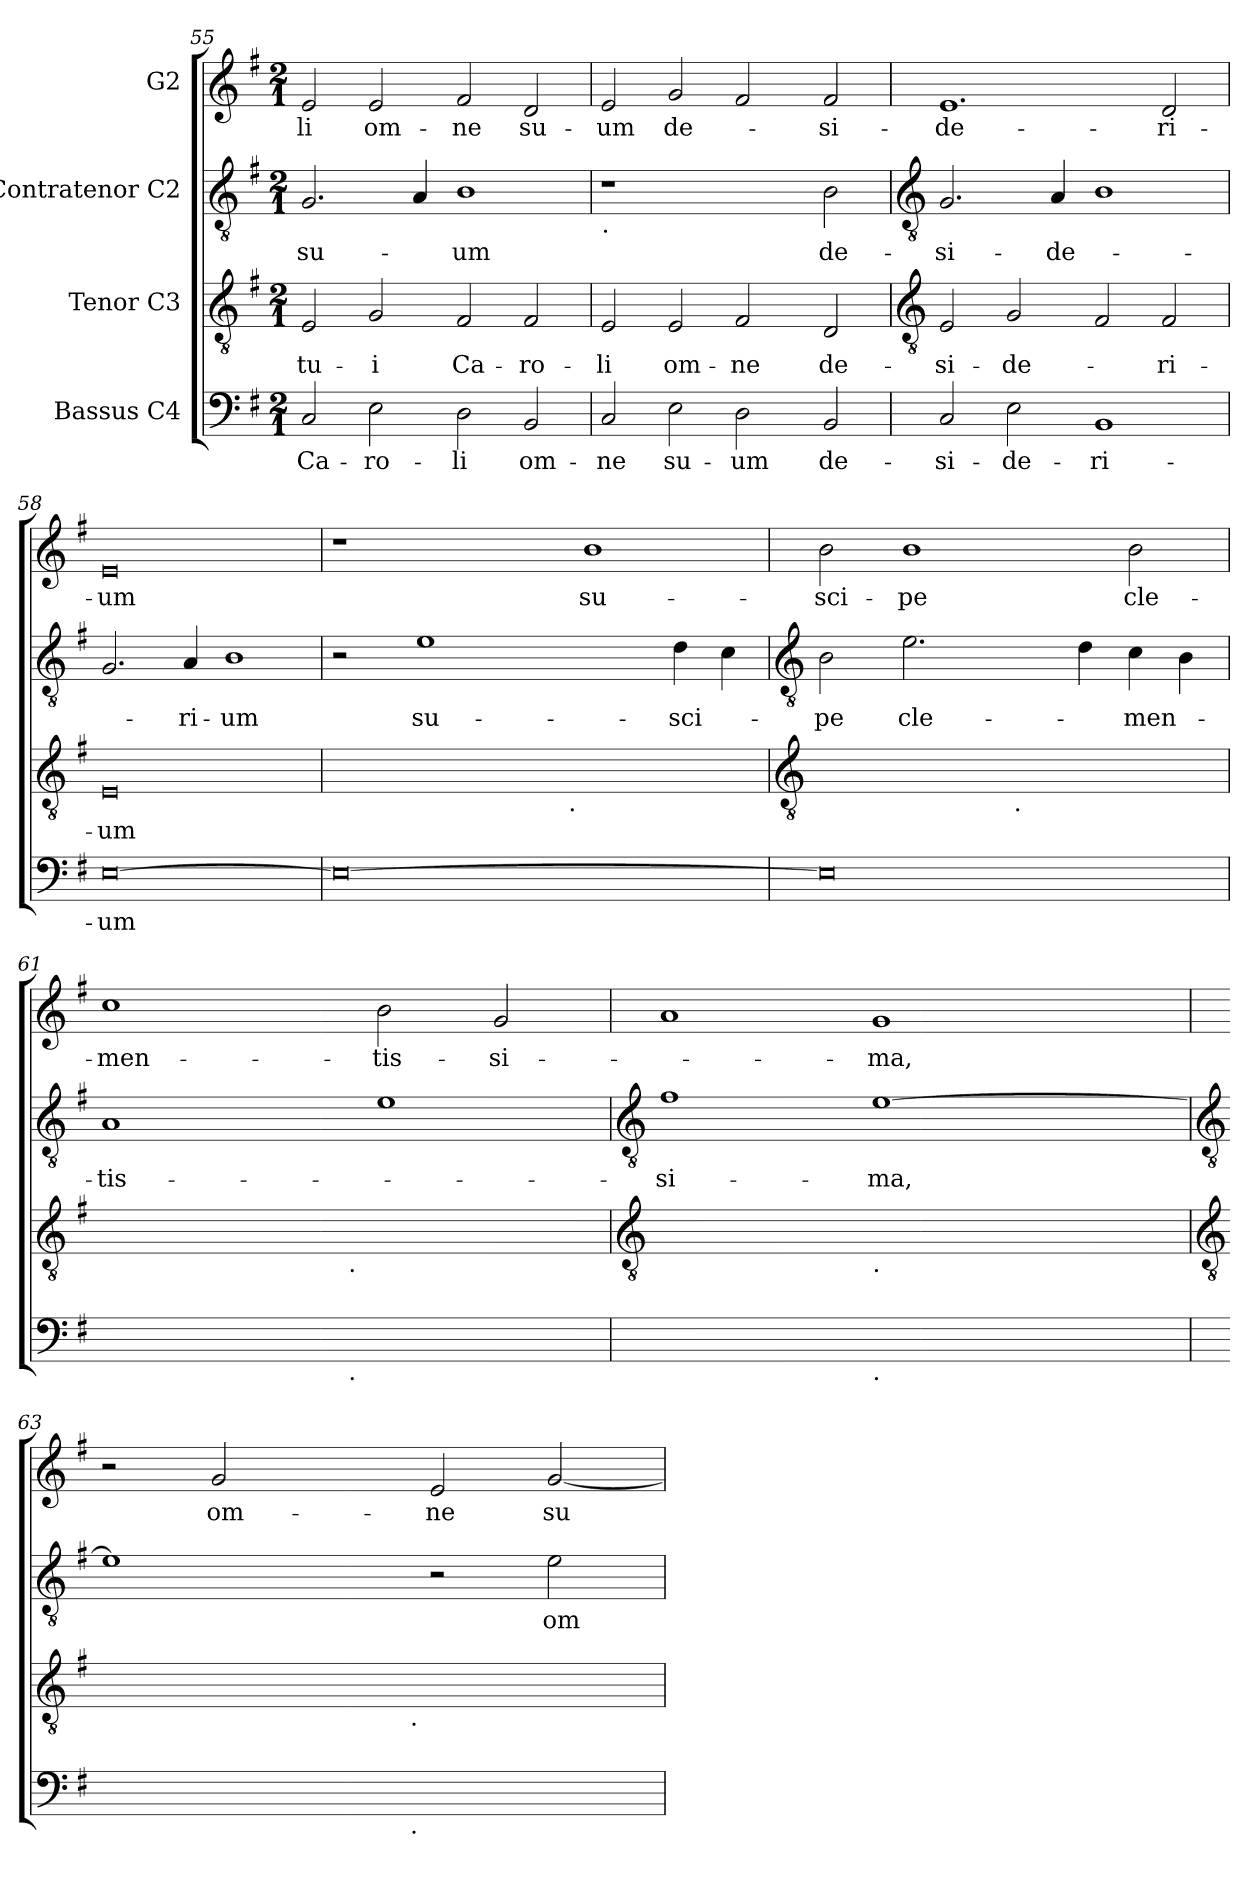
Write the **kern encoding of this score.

**kern	**text	**kern	**text	**kern	**text	**kern	**text
*part4	*part4	*part3	*part3	*part2	*part2	*part1	*part1
*staff4	*staff4	*staff3	*staff3	*staff2	*staff2	*staff1	*staff1
*I"Bassus C4	*	*I"Tenor C3	*	*I"Contratenor C2	*	*I"G2	*
*clefF4	*	*clefGv2	*	*clefGv2	*	*clefG2	*
*k[f#]	*	*k[f#]	*	*k[f#]	*	*k[f#]	*
*G:	*	*G:	*	*G:	*	*G:	*
*M2/1	*	*M2/1	*	*M2/1	*	*M2/1	*
=55	=55	=55	=55	=55	=55	=55	=55
!	!LO:LY:b	!	!LO:LY:b	!	!LO:LY:b	!	!LO:LY:b
2C/	Ca-	2E/	tu-	2.G/	su-	2e/	-li
!	!LO:LY:b	!	!LO:LY:b	!	!	!	!LO:LY:b
2E\	-ro-	2G/	-i	.	.	2e/	om-
.	.	.	.	4A/	.	.	.
!	!LO:LY:b	!	!LO:LY:b	!	!LO:LY:b	!	!LO:LY:b
2D\	-li	2F#/	Ca-	1B	-um	2f#/	-ne
!	!LO:LY:b	!	!LO:LY:b	!	!	!	!LO:LY:b
2BB/	om-	2F#/	-ro-	.	.	2d/	su-
=56	=56	=56	=56	=56	=56	=56	=56
!	!	!	!	!LO:TX:b:t=.	!	!	!
!	!LO:LY:b	!	!LO:LY:b	!	!	!	!LO:LY:b
2C/	-ne	2E/	-li	1r	.	2e/	-um
!	!LO:LY:b	!	!LO:LY:b	!	!	!	!LO:LY:b
2E\	su-	2E/	om-	.	.	2g/	de-
!	!LO:LY:b	!	!LO:LY:b	!	!	!	!
2D\	-um	2F#/	-ne	4ryy	.	2f#/	.
.	.	.	.	4ryy	.	.	.
!	!LO:LY:b	!	!LO:LY:b	!	!LO:LY:b	!	!LO:LY:b
2BB/	de-	2D/	de-	2B\	de-	2f#/	-si-
!!LO:LB:g=z
=57	=57	=57	=57	=57	=57	=57	=57
*	*	*clefGv2	*	*clefGv2	*	*	*
!	!LO:LY:b	!	!LO:LY:b	!	!LO:LY:b	!	!LO:LY:b
2C/	-si-	2E/	-si-	2.G/	-si-	1.e	-de-
!	!LO:LY:b	!	!LO:LY:b	!	!	!	!
2E\	-de-	2G/	-de-	.	.	.	.
!	!	!	!	!	!LO:LY:b	!	!
.	.	.	.	4A/	-de-	.	.
!	!LO:LY:b	!	!	!	!	!	!
1BB	-ri-	2F#/	.	1B	.	.	.
!	!	!	!LO:LY:b	!	!	!	!LO:LY:b
.	.	2F#/	-ri-	.	.	2d/	-ri-
=58	=58	=58	=58	=58	=58	=58	=58
!	!LO:LY:b	!	!LO:LY:b	!	!	!	!LO:LY:b
[0E	-um	0E	-um	2.G/	.	0e	-um
!	!	!	!	!	!LO:LY:b	!	!
.	.	.	.	4A/	-ri-	.	.
!	!	!	!	!	!LO:LY:b	!	!
.	.	.	.	1B	-um	.	.
=59	=59	=59	=59	=59	=59	=59	=59
0E_	.	4ryy	.	2r	.	1r	.
.	.	4ryy	.	.	.	.	.
!	!	!	!	!	!LO:LY:b	!	!
.	.	4ryy	.	1e	su-	.	.
.	.	64ryy	.	.	.	.	.
.	.	64ryy	.	.	.	.	.
.	.	64ryy	.	.	.	.	.
.	.	64ryy	.	.	.	.	.
.	.	64ryy	.	.	.	.	.
.	.	64ryy	.	.	.	.	.
.	.	64ryy	.	.	.	.	.
.	.	64ryy	.	.	.	.	.
.	.	64ryy	.	.	.	.	.
.	.	64ryy	.	.	.	.	.
.	.	64ryy	.	.	.	.	.
.	.	64ryy	.	.	.	.	.
.	.	64ryy	.	.	.	.	.
.	.	64ryy	.	.	.	.	.
!	!	!LO:TX:b:t=.	!	!	!	!	!
.	.	64ryy	.	.	.	.	.
.	.	4ryy	.	.	.	.	.
!	!	!	!	!	!	!	!LO:LY:b
.	.	.	.	.	.	1b	su-
.	.	4ryy	.	.	.	.	.
.	.	4ryy	.	.	.	.	.
!	!	!	!	!	!LO:LY:b	!	!
.	.	.	.	4d\	-sci-	.	.
.	.	4ryy	.	.	.	.	.
.	.	.	.	4c\	.	.	.
.	.	64ryy	.	.	.	.	.
!!LO:LB:g=z
=60	=60	=60	=60	=60	=60	=60	=60
*	*	*clefGv2	*	*clefGv2	*	*	*
!	!	!	!	!	!LO:LY:b	!	!LO:LY:b
0E]	.	4ryy	.	2B\	-pe	2b\	-sci-
.	.	4ryy	.	.	.	.	.
!	!	!	!	!	!LO:LY:b	!	!LO:LY:b
.	.	4ryy	.	2.e\	cle-	1b	-pe
.	.	32ryy	.	.	.	.	.
.	.	32ryy	.	.	.	.	.
.	.	32ryy	.	.	.	.	.
.	.	32ryy	.	.	.	.	.
.	.	32ryy	.	.	.	.	.
.	.	32ryy	.	.	.	.	.
!	!	!LO:TX:b:t=.	!	!	!	!	!
.	.	32ryy	.	.	.	.	.
.	.	4ryy	.	.	.	.	.
.	.	4ryy	.	.	.	.	.
.	.	.	.	4d\	.	.	.
.	.	4ryy	.	.	.	.	.
!	!	!	!	!	!LO:LY:b	!	!LO:LY:b
.	.	.	.	4c\	-men-	2b\	cle-
.	.	4ryy	.	.	.	.	.
.	.	.	.	4B\	.	.	.
.	.	32ryy	.	.	.	.	.
=61	=61	=61	=61	=61	=61	=61	=61
!	!	!	!	!	!LO:LY:b	!	!LO:LY:b
4ryy	.	4ryy	.	1A	-tis-	1cc	-men-
4ryy	.	4ryy	.	.	.	.	.
4ryy	.	4ryy	.	.	.	.	.
32ryy	.	32ryy	.	.	.	.	.
32ryy	.	32ryy	.	.	.	.	.
32ryy	.	32ryy	.	.	.	.	.
32ryy	.	32ryy	.	.	.	.	.
32ryy	.	32ryy	.	.	.	.	.
32ryy	.	32ryy	.	.	.	.	.
!	!	!LO:TX:b:t=.	!	!	!	!	!
!LO:TX:b:t=.	!	!	!	!	!	!	!
32ryy	.	32ryy	.	.	.	.	.
4ryy	.	4ryy	.	.	.	.	.
!	!	!	!	!	!	!	!LO:LY:b
.	.	.	.	1e	.	2b\	-tis-
4ryy	.	4ryy	.	.	.	.	.
4ryy	.	4ryy	.	.	.	.	.
!	!	!	!	!	!	!	!LO:LY:b
.	.	.	.	.	.	2g/	-si-
4ryy	.	4ryy	.	.	.	.	.
32ryy	.	32ryy	.	.	.	.	.
!!LO:LB:g=z
=62	=62	=62	=62	=62	=62	=62	=62
*	*	*clefGv2	*	*clefGv2	*	*	*
!	!	!	!	!	!LO:LY:b	!	!
4ryy	.	4ryy	.	1f#	-si-	1a	.
4ryy	.	4ryy	.	.	.	.	.
4ryy	.	4ryy	.	.	.	.	.
4ryy	.	4ryy	.	.	.	.	.
!	!	!LO:TX:b:t=.	!	!	!	!	!
!LO:TX:b:t=.	!	!	!	!	!	!	!
!	!	!	!	!	!LO:LY:b	!	!LO:LY:b
64ryy	.	64ryy	.	[1e	-ma,	1g	-ma,
4ryy	.	4ryy	.	.	.	.	.
4ryy	.	4ryy	.	.	.	.	.
4ryy	.	4ryy	.	.	.	.	.
64ryy	.	64ryy	.	.	.	.	.
64ryy	.	64ryy	.	.	.	.	.
64ryy	.	64ryy	.	.	.	.	.
64ryy	.	64ryy	.	.	.	.	.
64ryy	.	64ryy	.	.	.	.	.
64ryy	.	64ryy	.	.	.	.	.
64ryy	.	64ryy	.	.	.	.	.
64ryy	.	64ryy	.	.	.	.	.
64ryy	.	64ryy	.	.	.	.	.
64ryy	.	64ryy	.	.	.	.	.
64ryy	.	64ryy	.	.	.	.	.
64ryy	.	64ryy	.	.	.	.	.
64ryy	.	64ryy	.	.	.	.	.
64ryy	.	64ryy	.	.	.	.	.
64ryy	.	64ryy	.	.	.	.	.
!!LO:LB:g=z
=63	=63	=63	=63	=63	=63	=63	=63
*	*	*clefGv2	*	*clefGv2	*	*	*
4ryy	.	4ryy	.	1e]	.	2r	.
4ryy	.	4ryy	.	.	.	.	.
!	!	!	!	!	!	!	!LO:LY:b
4ryy	.	4ryy	.	.	.	2g/	om-
64ryy	.	64ryy	.	.	.	.	.
64ryy	.	64ryy	.	.	.	.	.
64ryy	.	64ryy	.	.	.	.	.
64ryy	.	64ryy	.	.	.	.	.
64ryy	.	64ryy	.	.	.	.	.
64ryy	.	64ryy	.	.	.	.	.
64ryy	.	64ryy	.	.	.	.	.
64ryy	.	64ryy	.	.	.	.	.
64ryy	.	64ryy	.	.	.	.	.
64ryy	.	64ryy	.	.	.	.	.
64ryy	.	64ryy	.	.	.	.	.
64ryy	.	64ryy	.	.	.	.	.
64ryy	.	64ryy	.	.	.	.	.
64ryy	.	64ryy	.	.	.	.	.
!	!	!LO:TX:b:t=.	!	!	!	!	!
!LO:TX:b:t=.	!	!	!	!	!	!	!
64ryy	.	64ryy	.	.	.	.	.
4ryy	.	4ryy	.	.	.	.	.
!	!	!	!	!	!	!	!LO:LY:b
.	.	.	.	2r	.	2e/	-ne
4ryy	.	4ryy	.	.	.	.	.
4ryy	.	4ryy	.	.	.	.	.
!	!	!	!	!	!LO:LY:b	!	!LO:LY:b
.	.	.	.	2e\	om-	[2g/	su-
4ryy	.	4ryy	.	.	.	.	.
64ryy	.	64ryy	.	.	.	.	.
=	=	=	=	=	=	=	=
*-	*-	*-	*-	*-	*-	*-	*-
